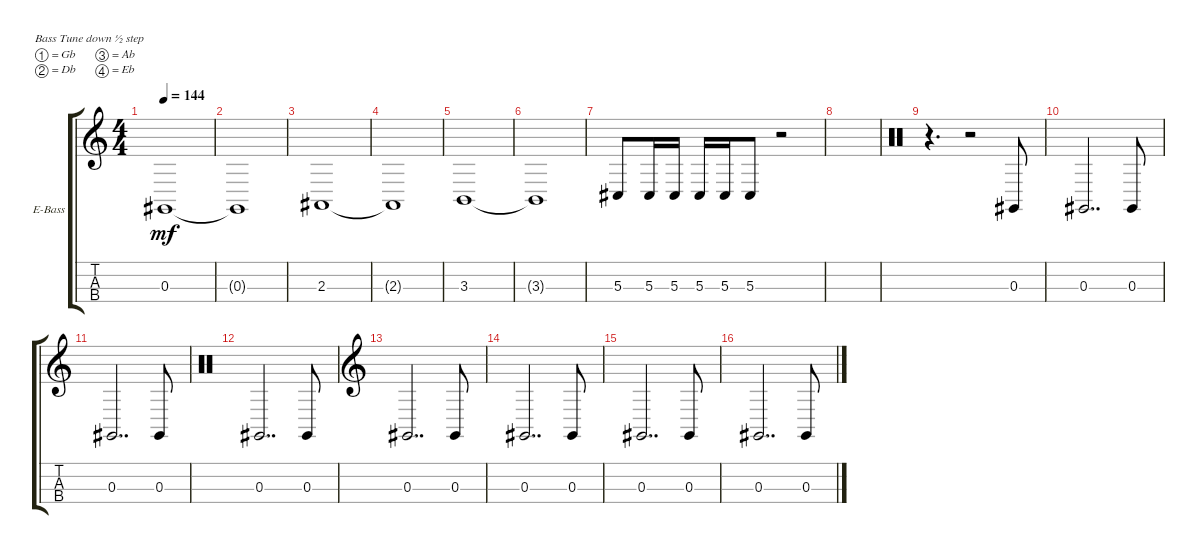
\bracketExtendMode groupsimilarinstruments
\firstSystemTrackNameOrientation horizontal
\otherSystemsTrackNameOrientation horizontal
\track ("Bass" "E-Bass") {instrument electricbassfinger}
\staff {score tabs}
\tuning (Gb2 Db2 Ab1 Eb1)
\ts (4 4)
\tempo 144
\clef g2
\ks c
0.3.1{dy mf} |
0.3{t}.1 |
2.3.1 |
2.3{t}.1 |
3.3.1 |
3.3{t}.1 |
5.3.8 5.3.16 5.3.16 5.3.16 5.3.16 5.3.8 r.2 |
|
\clef neutral
r.4{d} r.2 0.3.8 |
0.3.2{dd} 0.3.8 |
\clef g2
0.3.2{dd} 0.3.8 |
\clef neutral
0.3.2{dd} 0.3.8 |
\clef g2
0.3.2{dd} 0.3.8 |
0.3.2{dd} 0.3.8 |
0.3.2{dd} 0.3.8 |
0.3.2{dd} 0.3.8
